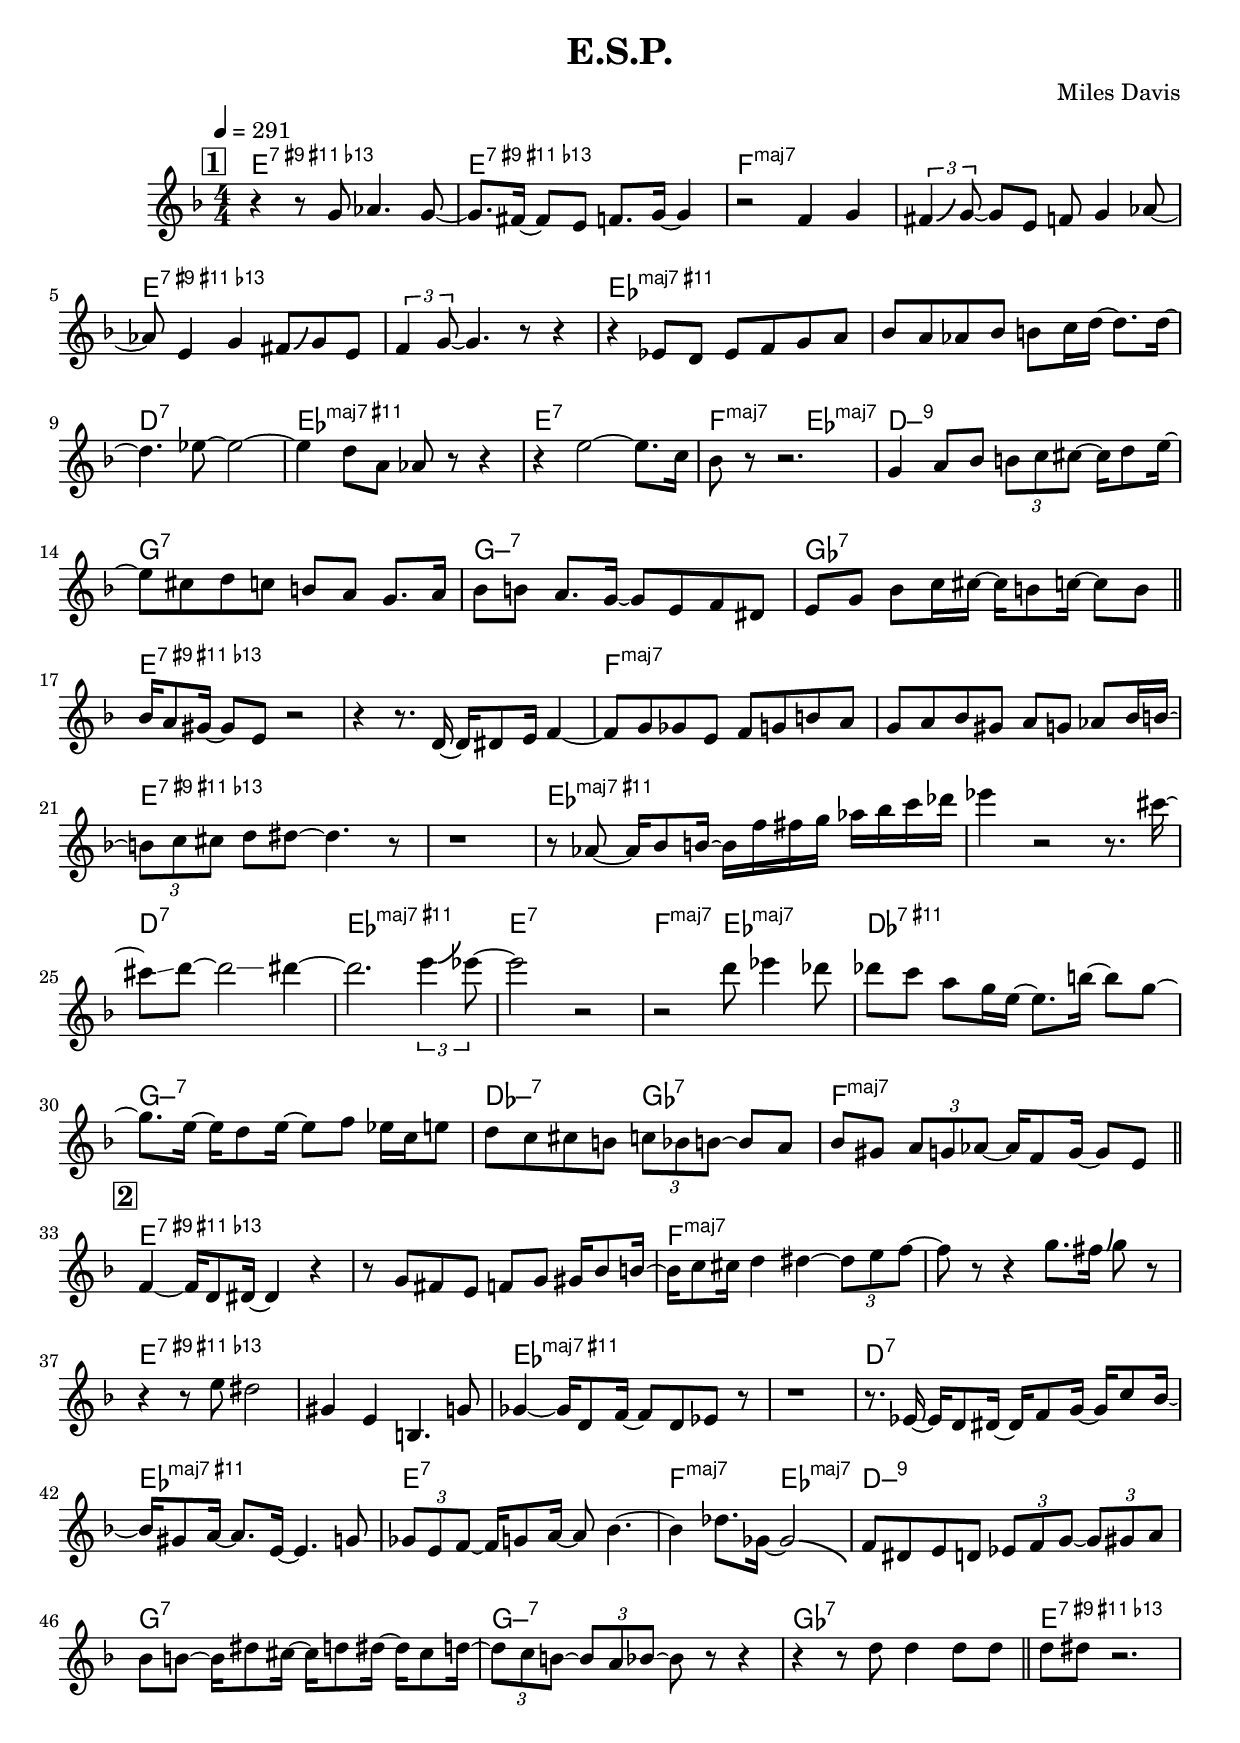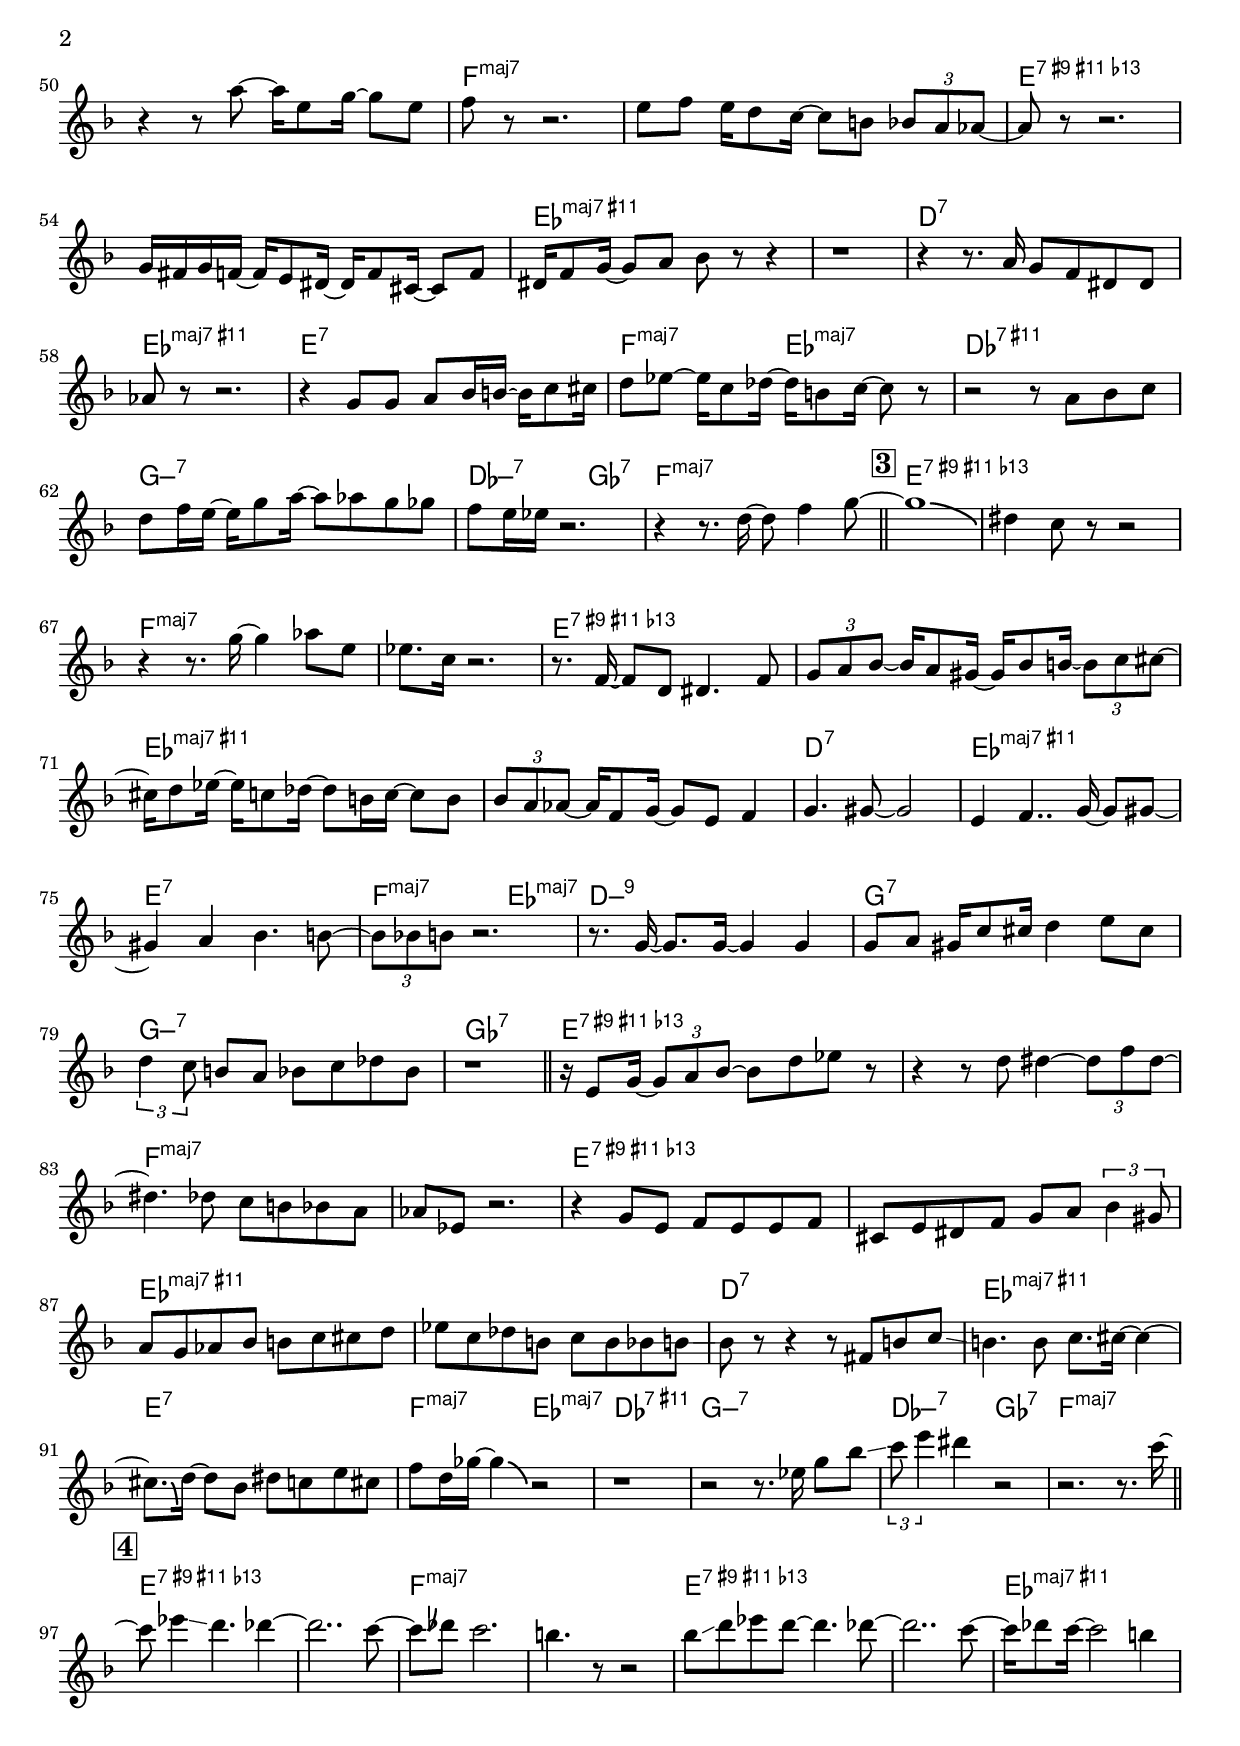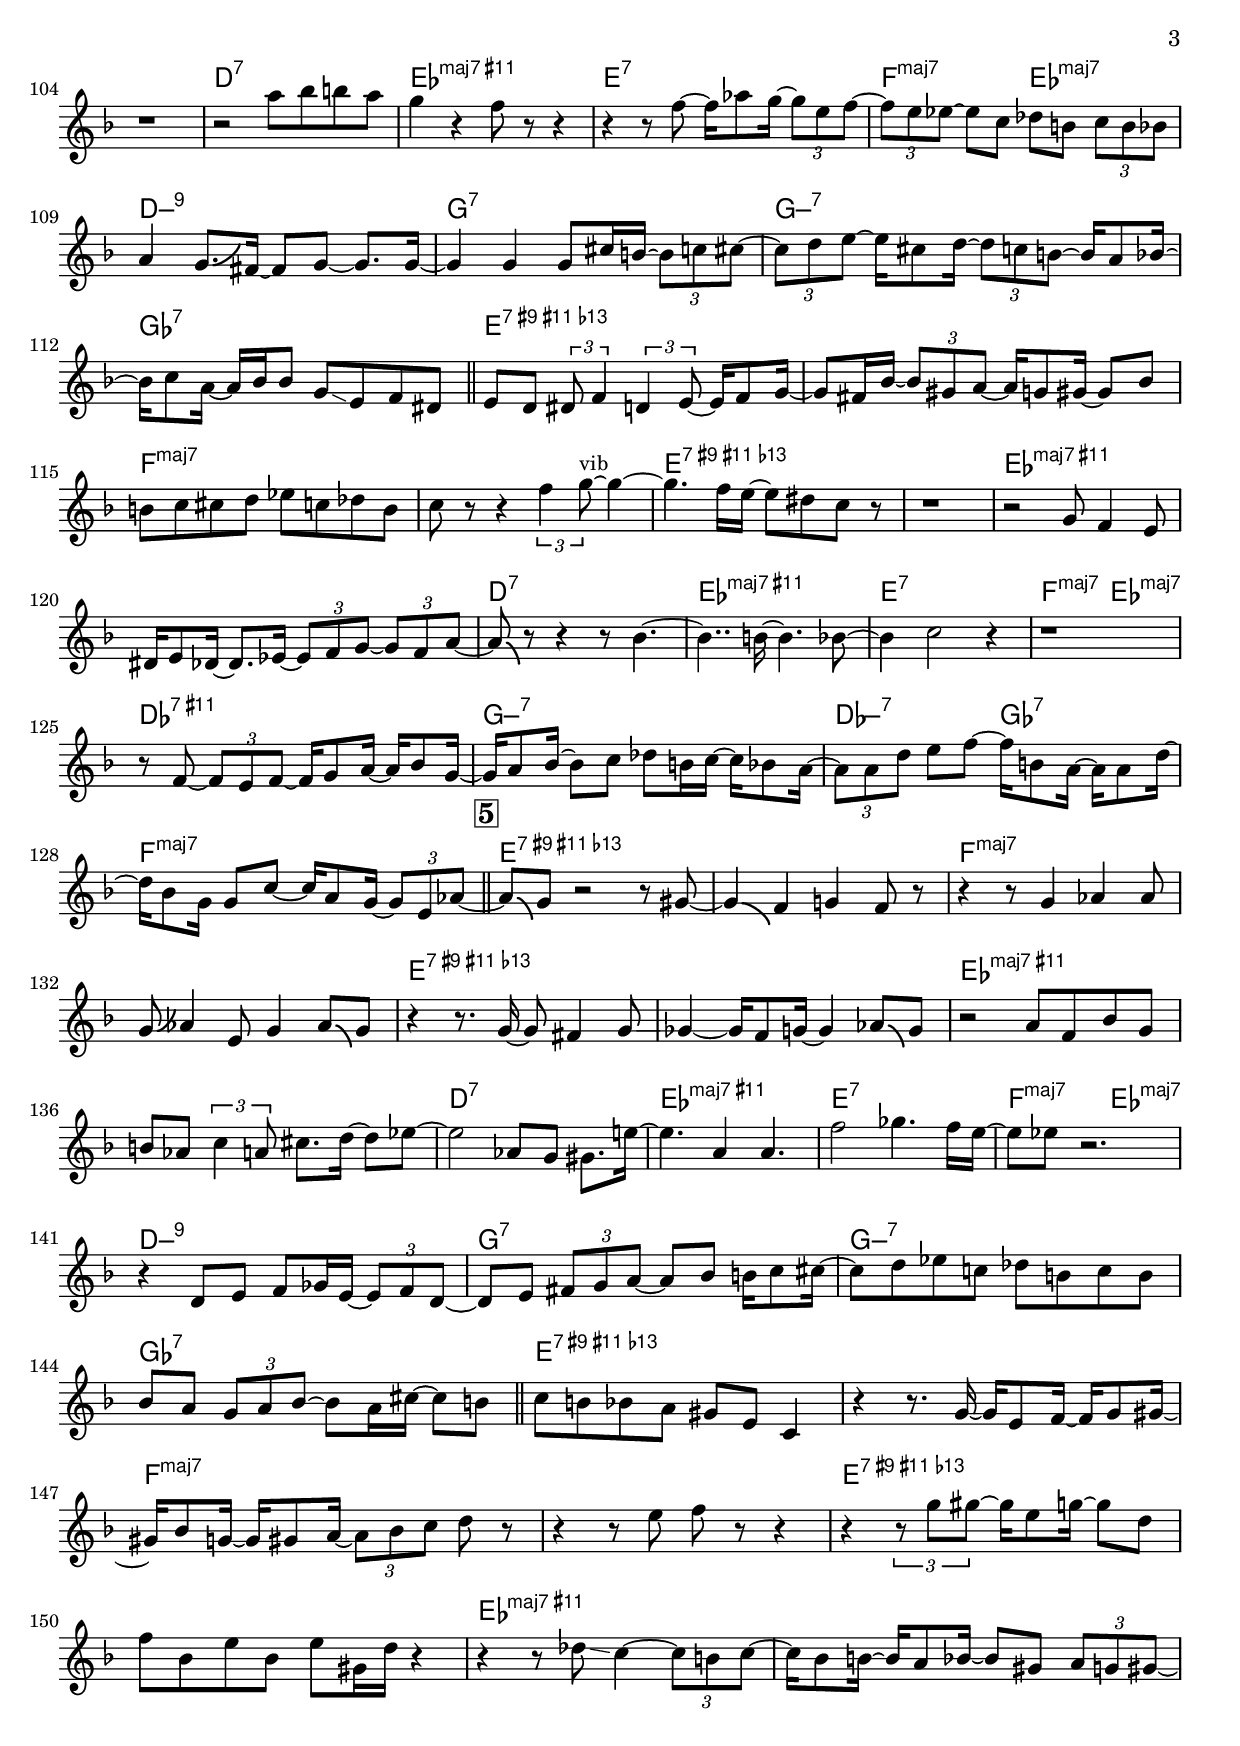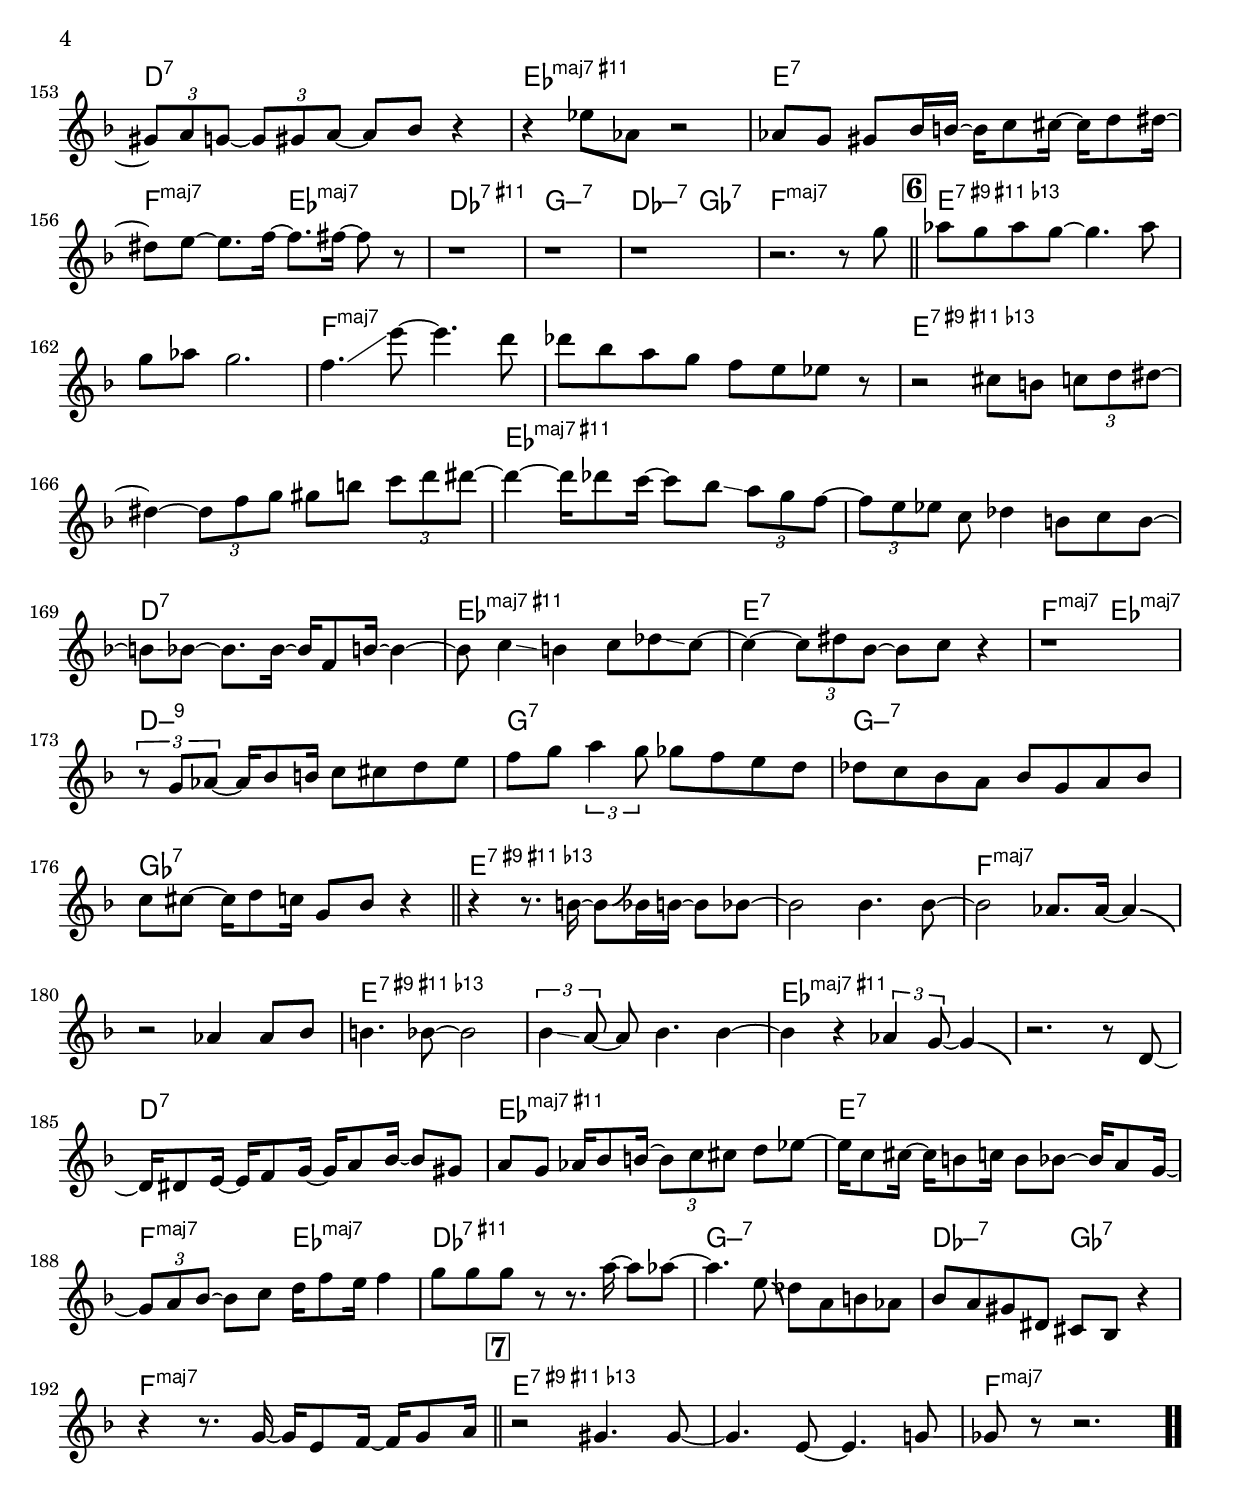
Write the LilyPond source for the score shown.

\version "2.13.2"

#(ly:set-option 'point-and-click #f)

\header {
  title = "E.S.P."
  composer = "Miles Davis"
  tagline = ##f
}
global =
{
    \override Staff.TimeSignature #'style = #'()
    \time 4/4
    \clef "treble"
    \key f \major
    \override Rest #'direction = #'0
    \override MultiMeasureRest #'staff-position = #0
}
\score
{
<<
    \transpose c' c'

    \new ChordNames { \chords {
      \set majorSevenSymbol = \markup { "maj7" }
      \set minorChordModifier = \markup { \char ##x2013 }
      
      | e1:13-.9+11+ | e1:13-.9+11+ | f1:maj | s1 | e1:13-.9+11+ | s1 | es1:maj11+.9 | s1 
      | d1:7 | es1:maj11+.9 | e1:7 | f2:maj es2:maj | d1:min9 | g1:7 | g1:min7 | ges1:7 
      | e1:13-.9+11+ | s1 | f1:maj | s1 | e1:13-.9+11+ | s1 | es1:maj11+.9 | s1 
      | d1:7 | es1:maj11+.9 | e1:7 | f2:maj es2:maj | des1:11+.9 | g1:min7 | des2:min7 ges2:7 | f1:maj 
      | e1:13-.9+11+ | s1 | f1:maj | s1 | e1:13-.9+11+ | s1 | es1:maj11+.9 | s1 
      | d1:7 | es1:maj11+.9 | e1:7 | f2:maj es2:maj | d1:min9 | g1:7 | g1:min7 | ges1:7 
      | e1:13-.9+11+ | s1 | f1:maj | s1 | e1:13-.9+11+ | s1 | es1:maj11+.9 | s1 
      | d1:7 | es1:maj11+.9 | e1:7 | f2:maj es2:maj | des1:11+.9 | g1:min7 | des2:min7 ges2:7 | f1:maj 
      | e1:13-.9+11+ | s1 | f1:maj | s1 | e1:13-.9+11+ | s1 | es1:maj11+.9 | s1 
      | d1:7 | es1:maj11+.9 | e1:7 | f2:maj es2:maj | d1:min9 | g1:7 | g1:min7 | ges1:7 
      | e1:13-.9+11+ | s1 | f1:maj | s1 | e1:13-.9+11+ | s1 | es1:maj11+.9 | s1 
      | d1:7 | es1:maj11+.9 | e1:7 | f2:maj es2:maj | des1:11+.9 | g1:min7 | des2:min7 ges2:7 | f1:maj 
      | e1:13-.9+11+ | s1 | f1:maj | s1 | e1:13-.9+11+ | s1 | es1:maj11+.9 | s1 
      | d1:7 | es1:maj11+.9 | e1:7 | f2:maj es2:maj | d1:min9 | g1:7 | g1:min7 | ges1:7 
      | e1:13-.9+11+ | s1 | f1:maj | s1 | e1:13-.9+11+ | s1 | es1:maj11+.9 | s1 
      | d1:7 | es1:maj11+.9 | e1:7 | f2:maj es2:maj | des1:11+.9 | g1:min7 | des2:min7 ges2:7 | f1:maj 
      | e1:13-.9+11+ | s1 | f1:maj | s1 | e1:13-.9+11+ | s1 | es1:maj11+.9 | s1 
      | d1:7 | es1:maj11+.9 | e1:7 | f2:maj es2:maj | d1:min9 | g1:7 | g1:min7 | ges1:7 
      | e1:13-.9+11+ | s1 | f1:maj | s1 | e1:13-.9+11+ | s1 | es1:maj11+.9 | s1 
      | d1:7 | es1:maj11+.9 | e1:7 | f2:maj es2:maj | des1:11+.9 | g1:min7 | des2:min7 ges2:7 | f1:maj 
      | e1:13-.9+11+ | s1 | f1:maj | s1 | e1:13-.9+11+ | s1 | es1:maj11+.9 | s1 
      | d1:7 | es1:maj11+.9 | e1:7 | f2:maj es2:maj | d1:min9 | g1:7 | g1:min7 | ges1:7 
      | e1:13-.9+11+ | s1 | f1:maj | s1 | e1:13-.9+11+ | s1 | es1:maj11+.9 | s1 
      | d1:7 | es1:maj11+.9 | e1:7 | f2:maj es2:maj | des1:11+.9 | g1:min7 | des2:min7 ges2:7 | f1:maj 
      | e1:13-.9+11+ | s1 | f1:maj|
      }
      }

    \new Staff
    <<
    \transpose c' c'

    {
      \global
  		%\override Score.MetronomeMark #'transparent = ##t
  		%\override Score.MetronomeMark #'stencil = ##f
  		
  		\override HorizontalBracket #'direction = #UP
  		\override HorizontalBracket #'bracket-flare = #'(0 . 0)
  		
  		\override TextSpanner #'dash-fraction = #1.0
  		\override TextSpanner #'bound-details #'left #'text = \markup{ \concat{\draw-line #'(0 . -1.0) \draw-line #'(1.0 . 0) }}
  		\override TextSpanner #'bound-details #'right #'text = \markup{ \concat{ \draw-line #'(1.0 . 0) \draw-line #'(0 . -1.0) }}
          \set Score.markFormatter = #format-mark-box-numbers


      \tempo 4 = 291
      \set Score.currentBarNumber = #1
     
      \bar "||" \mark \default r4 r8 g'8 aes'4. g'8~ 
      | g'8.\glissando  fis'16~ fis'8 e'8 f'8. g'16~ g'4 
      | r2 f'4 g'4 
      | \tuplet 3/2 {fis'4\bendAfter #+4  g'8~} g'8 e'8 f'8 g'4 aes'8~ 
      | aes'8 e'4 g'4 fis'8\bendAfter #+4  g'8 e'8 
      | \tuplet 3/2 {f'4 g'8~} g'4. r8 r4 
      | r4 es'8 d'8 es'8 f'8 g'8 a'8 
      | bes'8 a'8 aes'8 bes'8 b'8 c''16 d''16~ d''8. d''16~ 
      | d''4. es''8~ es''2~ 
      | es''4 d''8 a'8 aes'8 r8 r4 
      | r4 e''2~ e''8. c''16 
      | bes'8 r8 r2. 
      | g'4 a'8 bes'8 \tuplet 3/2 {b'8 c''8 cis''8~} cis''16 d''8 e''16~ 
      | e''8 cis''8 d''8 c''8 b'8 a'8 g'8. a'16 
      | bes'8 b'8 a'8. g'16~ g'8 e'8 f'8 dis'8 
      | e'8 g'8 bes'8 c''16 cis''16~ cis''16 b'8 c''16~ c''8 b'8 
      \bar "||" bes'16 a'8 gis'16~ gis'8 e'8 r2 
      | r4 r8. d'16~ d'16 dis'8 e'16 f'4~ 
      | f'8 g'8\glissando  ges'8 e'8 f'8 g'8 b'8 a'8 
      | g'8 a'8 bes'8 gis'8 a'8 g'8 aes'8 bes'16 b'16~ 
      | \tuplet 3/2 {b'8 c''8 cis''8} d''8 dis''8~ dis''4. r8 
      | r1 
      | r8 aes'8~ aes'16 bes'8 b'16~ b'16 f''16 fis''16 g''16 aes''16 bes''16 c'''16 des'''16 
      | es'''4 r2 r8. cis'''16~ 
      | cis'''8\glissando  d'''8~ d'''2\glissando  dis'''4~ 
      | dis'''2. \tuplet 3/2 {e'''4\bendAfter #+4  es'''8~} 
      | es'''2 r2 
      | r2 d'''8 es'''4 des'''8 
      | des'''8 c'''8 a''8 g''16 e''16~ e''8. b''16~ b''8 g''8~ 
      | g''8. e''16~ e''16 d''8 e''16~ e''8 f''8 es''16 c''16 e''8 
      | d''8 c''8 cis''8 b'8 \tuplet 3/2 {c''8 bes'8 b'8~} b'8 a'8 
      | bes'8 gis'8 \tuplet 3/2 {a'8 g'8 aes'8~} aes'16 f'8 g'16~ g'8 e'8 
      \bar "||" \mark \default f'4~ f'16 d'8 dis'16~ dis'4 r4 
      | r8 g'8\glissando  fis'8 e'8 f'8 g'8 gis'16 bes'8 b'16~ 
      | b'16 c''8 cis''16 d''4 dis''4~ \tuplet 3/2 {dis''8 e''8 f''8~} 
      | f''8 r8 r4 g''8. fis''16\bendAfter #+4  g''8 r8 
      | r4 r8 e''8 dis''2 
      | gis'4 e'4 b4. g'8\glissando  
      | ges'4~ ges'16 d'8 f'16~ f'8 d'8 es'8 r8 
      | r1 
      | r8. es'16~ es'16 d'8 dis'16~ dis'16 f'8 g'16~ g'16 c''8 bes'16~ 
      | bes'16 gis'8 a'16~ a'8. e'16~ e'4. g'8\glissando  
      | \tuplet 3/2 {ges'8 e'8 f'8~} f'16 g'8 a'16~ a'8 bes'4.~ 
      | bes'4 des''8. ges'16~ ges'2\bendAfter #-4  
      | f'8 dis'8 e'8 d'8 \tuplet 3/2 {es'8 f'8 g'8~} \tuplet 3/2 {g'8 gis'8 a'8} 
      | bes'8 b'8~ b'16 dis''8 cis''16~ cis''16 d''8 dis''16~ dis''16 cis''8 d''16~ 
      | \tuplet 3/2 {d''8 c''8 b'8~} \tuplet 3/2 {b'8 a'8 bes'8~} bes'8 r8 r4 
      | r4 r8 d''8 d''4 d''8 d''8 
      \bar "||" d''8 dis''8 r2. 
      | r4 r8 a''8~ a''16 e''8 g''16~ g''8 e''8 
      | f''8 r8 r2. 
      | e''8 f''8 e''16 d''8 c''16~ c''8 b'8 \tuplet 3/2 {bes'8 a'8 aes'8~} 
      | aes'8 r8 r2. 
      | g'16 fis'16 g'16 f'16~ f'16 e'8 dis'16~ dis'16 f'8 cis'16~ cis'8 f'8 
      | dis'16 f'8 g'16~ g'8 a'8 bes'8 r8 r4 
      | r1 
      | r4 r8. a'16 g'8 f'8 dis'8 dis'8 
      | aes'8 r8 r2. 
      | r4 g'8 g'8 a'8 bes'16 b'16~ b'16 c''8 cis''16 
      | d''8 es''8~ es''16 c''8 des''16~ des''16 b'8 c''16~ c''8 r8 
      | r2 r8 a'8 bes'8 c''8 
      | d''8 f''16 e''16~ e''16 g''8 a''16~ a''8 aes''8 g''8 ges''8 
      | f''8 e''16 es''16 r2. 
      | r4 r8. d''16~ d''8 f''4 g''8~ 
      \bar "||" \mark \default g''1\bendAfter #-4  
      | dis''4 c''8 r8 r2 
      | r4 r8. g''16~ g''4 aes''8 e''8 
      | es''8. c''16 r2. 
      | r8. f'16~ f'8 d'8 dis'4. f'8 
      | \tuplet 3/2 {g'8 a'8 bes'8~} bes'16 a'8 gis'16~ gis'16 bes'8 b'16~ \tuplet 3/2 {b'8 c''8 cis''8~} 
      | cis''16 d''8 es''16~ es''16 c''8 des''16~ des''8 b'16 c''16~ c''8 b'8 
      | \tuplet 3/2 {bes'8 a'8 aes'8~} aes'16 f'8 g'16~ g'8 e'8 f'4 
      | g'4. gis'8~ gis'2 
      | e'4 f'4.. g'16~ g'8 gis'8~ 
      | gis'4 a'4 bes'4. b'8~ 
      | \tuplet 3/2 {b'8 bes'8 b'8} r2. 
      | r8. g'16~ g'8. g'16~ g'4 g'4 
      | g'8 a'8 gis'16 c''8 cis''16 d''4 e''8 cis''8 
      | \tuplet 3/2 {d''4 c''8} b'8 a'8 bes'8 c''8 des''8 bes'8 
      | r1 
      \bar "||" r16 e'8 g'16~ \tuplet 3/2 {g'8 a'8 bes'8~} bes'8 d''8 es''8 r8 
      | r4 r8 d''8\glissando  dis''4~ \tuplet 3/2 {dis''8 f''8 dis''8~} 
      | dis''4. des''8 c''8 b'8 bes'8 a'8 
      | aes'8 es'8 r2. 
      | r4 g'8 e'8 f'8 e'8 e'8 f'8 
      | cis'8 e'8 dis'8 f'8 g'8 a'8 \tuplet 3/2 {bes'4 gis'8} 
      | a'8 g'8 aes'8 bes'8 b'8 c''8 cis''8 d''8 
      | es''8 c''8 des''8 b'8 c''8 b'8 bes'8 b'8\glissando  
      | bes'8 r8 r4 r8 fis'8 b'8 c''8\glissando  
      | b'4. b'8 c''8. cis''16~ cis''4~ 
      | cis''8.\bendAfter #-4  d''16~ d''8 bes'8 dis''8 c''8 e''8 cis''8 
      | f''8 d''16 ges''16~ ges''4\bendAfter #-4  r2 
      | r1 
      | r2 r8. es''16 g''8 bes''8\glissando  
      | \tuplet 3/2 {c'''8 e'''4} dis'''4 r2 
      | r2. r8. c'''16~ 
      \bar "||" \mark \default c'''8 es'''4\glissando  d'''4. des'''4~ 
      | des'''2.. c'''8~ 
      | c'''8\bendAfter #+4  des'''8 c'''2. 
      | b''4. r8 r2 
      | bes''8\glissando  d'''8 es'''8 d'''8~ d'''4. des'''8~ 
      | des'''2.. c'''8~ 
      | c'''16 des'''8 c'''16~ c'''2 b''4 
      | r1 
      | r2 a''8 bes''8 b''8 a''8 
      | g''4 r4 f''8 r8 r4 
      | r4 r8 f''8~ f''16 aes''8 g''16~ \tuplet 3/2 {g''8 e''8 f''8~} 
      | \tuplet 3/2 {f''8 e''8 es''8~} es''8 c''8 des''8 b'8 \tuplet 3/2 {c''8 b'8 bes'8} 
      | a'4 g'8.\bendAfter #+4  fis'16~ fis'8 g'8~ g'8. g'16~ 
      | g'4 g'4 g'8 cis''16 b'16~ \tuplet 3/2 {b'8 c''8 cis''8~} 
      | \tuplet 3/2 {cis''8 d''8 e''8~} e''16 cis''8 d''16~ \tuplet 3/2 {d''8 c''8 b'8~} b'16 a'8 bes'16~ 
      | bes'16 c''8 a'16~ a'16 bes'16 bes'8 g'8\glissando  e'8 f'8 dis'8 
      \bar "||" e'8 d'8 \tuplet 3/2 {dis'8 f'4} \tuplet 3/2 {d'4 e'8~} e'16 f'8 g'16~ 
      | g'8 fis'16 bes'16~ \tuplet 3/2 {bes'8 gis'8 a'8~} a'16 g'8 gis'16~ gis'8 bes'8 
      | b'8 c''8 cis''8 d''8 es''8 c''8 des''8 b'8 
      | c''8 r8 r4 \tuplet 3/2 {f''4 g''8~^\markup{\left-align \small vib}} g''4~ 
      | g''4. f''16 e''16~ e''8 dis''8 c''8 r8 
      | r1 
      | r2 g'8 f'4 e'8 
      | dis'16 e'8 des'16~ des'8. es'16~ \tuplet 3/2 {es'8 f'8 g'8~} \tuplet 3/2 {g'8 f'8 a'8~} 
      | a'8\bendAfter #-4  r8 r4 r8 bes'4.~ 
      | bes'4.. b'16~ b'4.\glissando  bes'8~ 
      | bes'4 c''2 r4 
      | r1 
      | r8 f'8~ \tuplet 3/2 {f'8 e'8 f'8~} f'16 g'8 a'16~ a'16 bes'8 g'16~ 
      | g'16 a'8 bes'16~ bes'8 c''8 des''8 b'16 c''16~ c''16 bes'8 a'16~ 
      | \tuplet 3/2 {a'8 a'8 d''8} e''8 f''8~ f''16 b'8 a'16~ a'16 a'8 d''16~ 
      | d''16 bes'8 g'16 g'8 c''8~ c''16 a'8 g'16~ \tuplet 3/2 {g'8 e'8 aes'8~} 
      \bar "||" \mark \default aes'8\bendAfter #-4  g'8 r2 r8 gis'8~ 
      | gis'4\bendAfter #-4  f'4 g'4 f'8 r8 
      | r4 r8 g'4 aes'4 aes'8 
      | g'8\bendAfter #+4  aes'4 e'8 g'4 aes'8\bendAfter #-4  g'8 
      | r4 r8. g'16~ g'8 fis'4 g'8\glissando  
      | ges'4~ ges'16 f'8 g'16~ g'4 aes'8\bendAfter #-4  g'8 
      | r2 a'8 f'8 bes'8 g'8 
      | b'8 aes'8 \tuplet 3/2 {c''4 a'8} cis''8. d''16~ d''8 es''8~ 
      | es''2 aes'8 g'8 gis'8. e''16~ 
      | e''4. a'4 a'4. 
      | f''2 ges''4. f''16 e''16~ 
      | e''8 es''8 r2. 
      | r4 d'8 e'8 f'8 ges'16 e'16~ \tuplet 3/2 {e'8 f'8 d'8~} 
      | d'8 e'8 \tuplet 3/2 {fis'8 g'8 a'8~} a'8 bes'8 b'16 c''8 cis''16~ 
      | cis''8 d''8 es''8 c''8 des''8 b'8 c''8 b'8 
      | bes'8 a'8 \tuplet 3/2 {g'8 a'8 bes'8~} bes'8 a'16 cis''16~ cis''8 b'8 
      \bar "||" c''8 b'8 bes'8 a'8 gis'8 e'8 c'4 
      | r4 r8. g'16~ g'16 e'8 f'16~ f'16 g'8 gis'16~ 
      | gis'16 bes'8 g'16~ g'16 gis'8 a'16~ \tuplet 3/2 {a'8 bes'8 c''8} d''8 r8 
      | r4 r8 e''8 f''8 r8 r4 
      | r4 \tuplet 3/2 {r8 g''8 gis''8~} gis''16 e''8 g''16~ g''8 d''8 
      | f''8 bes'8 e''8 bes'8 e''8 gis'16 d''16 r4 
      | r4 r8 des''8\glissando  c''4~ \tuplet 3/2 {c''8 b'8 c''8~} 
      | c''16 bes'8 b'16~ b'16 a'8 bes'16~ bes'8 gis'8 \tuplet 3/2 {a'8 g'8 gis'8~} 
      | \tuplet 3/2 {gis'8 a'8 g'8~} \tuplet 3/2 {g'8 gis'8 a'8~} a'8 bes'8 r4 
      | r4 es''8 aes'8 r2 
      | aes'8 g'8 gis'8 bes'16 b'16~ b'16 c''8 cis''16~ cis''16 d''8 dis''16~ 
      | dis''8 e''8~ e''8. f''16~ f''8. fis''16~ fis''8 r8 
      | r1 
      | r1 
      | r1 
      | r2. r8 g''8 
      \bar "||" \mark \default aes''8 g''8 aes''8 g''8~ g''4. aes''8 
      | g''8 aes''8 g''2. 
      | f''4.\glissando  e'''8~ e'''4. d'''8 
      | des'''8 bes''8 a''8 g''8 f''8 e''8 es''8 r8 
      | r2 cis''8 b'8 \tuplet 3/2 {c''8 d''8 dis''8~} 
      | dis''4~ \tuplet 3/2 {dis''8 f''8 g''8} gis''8 b''8 \tuplet 3/2 {c'''8 d'''8 dis'''8~} 
      | dis'''4~ dis'''16 des'''8 c'''16~ c'''8 bes''8\glissando  \tuplet 3/2 {a''8 g''8 f''8~} 
      | \tuplet 3/2 {f''8 e''8 es''8} c''8 des''4 b'8 c''8 b'8~ 
      | b'8\glissando  bes'8~ bes'8. bes'16~ bes'16 f'8 b'16~ b'4~ 
      | b'8 c''4\glissando  b'4 c''8 des''8\glissando  c''8~ 
      | c''4~ \tuplet 3/2 {c''8 dis''8 bes'8~} bes'8 c''8 r4 
      | r1 
      | \tuplet 3/2 {r8 g'8 aes'8~} aes'16 bes'8 b'16 c''8 cis''8 d''8 e''8 
      | f''8 g''8 \tuplet 3/2 {a''4 g''8} ges''8 f''8 e''8 d''8 
      | des''8 c''8 bes'8 a'8 bes'8 g'8 a'8 bes'8 
      | c''8 cis''8~ cis''16 d''8 c''16 g'8 bes'8 r4 
      \bar "||" r4 r8. b'16~ b'8\bendAfter #+4  bes'16 b'16~ b'8 bes'8~ 
      | bes'2 bes'4. bes'8~ 
      | bes'2 aes'8. aes'16~ aes'4\bendAfter #-4  
      | r2 aes'4 aes'8 bes'8 
      | b'4. bes'8~ bes'2 
      | \tuplet 3/2 {bes'4\glissando  a'8~} a'8 bes'4. bes'4~ 
      | bes'4 r4 \tuplet 3/2 {aes'4 g'8~} g'4\bendAfter #-4  
      | r2. r8 d'8~ 
      | d'16 dis'8 e'16~ e'16 f'8 g'16~ g'16 a'8 bes'16~ bes'8 gis'8 
      | a'8 g'8 aes'16 bes'8 b'16~ \tuplet 3/2 {b'8 c''8 cis''8} d''8 es''8~ 
      | es''16 c''8 cis''16~ cis''16 b'8 c''16 b'8 bes'8~ bes'16 a'8 g'16~ 
      | \tuplet 3/2 {g'8 a'8 bes'8~} bes'8 c''8 d''16 f''8 e''16 f''4 
      | g''8 g''8 g''8 r8 r8. a''16~ a''8 aes''8~ 
      | aes''4. e''8\bendAfter #-4  des''8 a'8 b'8 aes'8 
      | bes'8 a'8 gis'8 dis'8 cis'8 bes8 r4 
      | r4 r8. g'16~ g'16 e'8 f'16~ f'16 g'8 a'16 
      \bar "||" \mark \default r2 gis'4. gis'8~ 
      | gis'4. e'8~ e'4. g'8\glissando  
      | ges'8 r8 r2.\bar  ".."
    }
    >>
>>    
}
